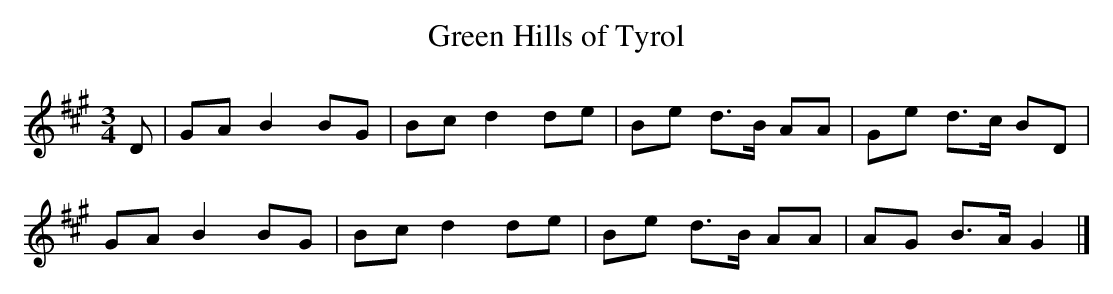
X:1
T:Green Hills of Tyrol
M:3/4
L:1/8
K:A
D|GA B2 BG|Bc d2 de|Be d>B AA|Ge d>c BD|
GA B2 BG|Bc d2 de|Be d>B AA|AG B>A G2|]
